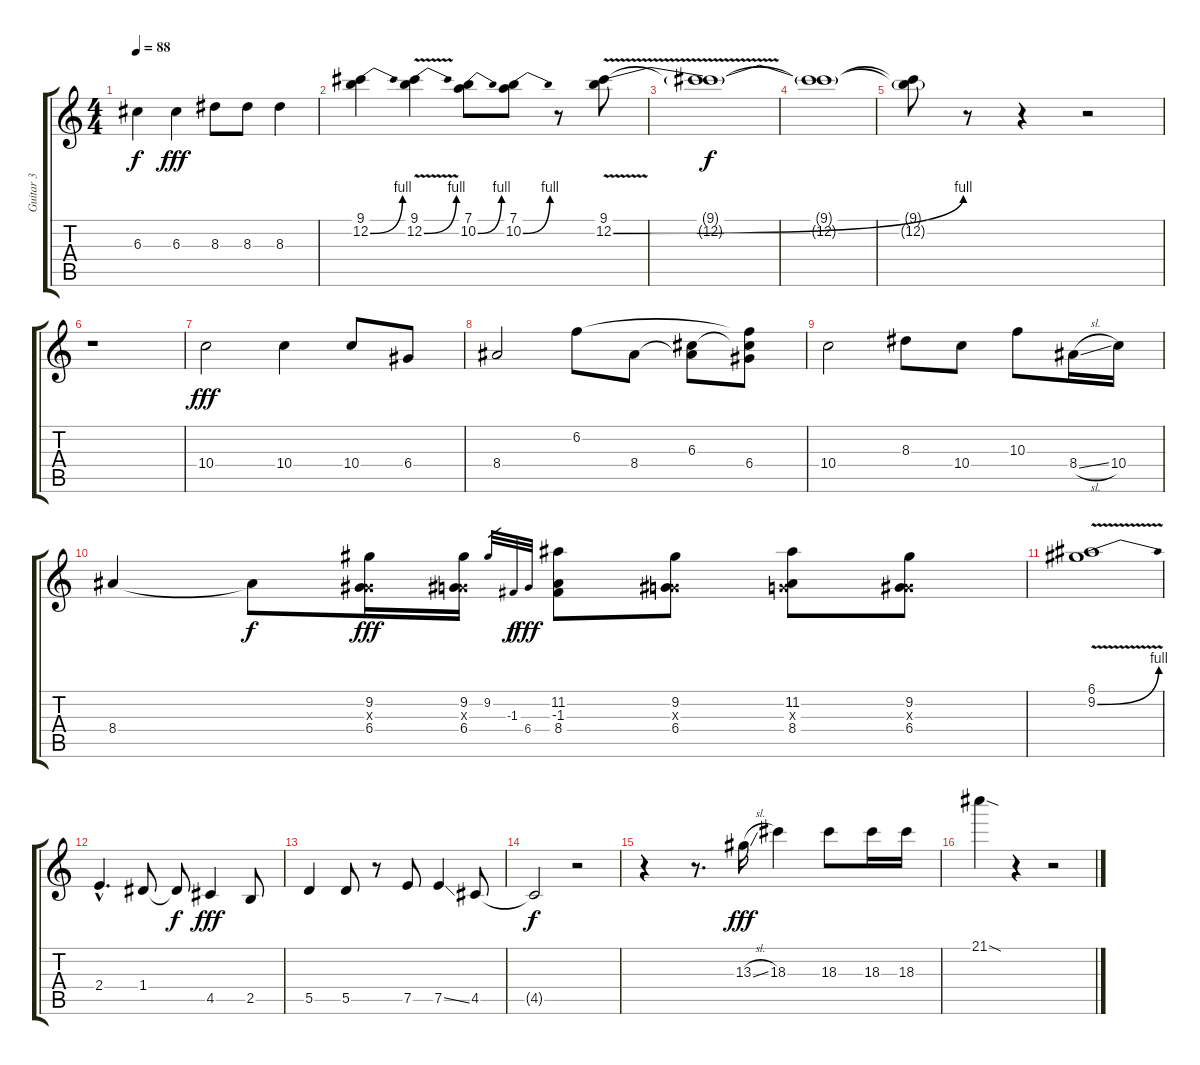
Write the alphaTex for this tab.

\track ("Guitar 3" "Guitar 3") {instrument distortionguitar}
\staff {score tabs}
\tuning (E4 B3 G3 D3 A2 E2) {hide}
\ts (4 4)
\tempo 88
\clef g2
\ks c
6.3{t}.4{dy f} 6.3.4{dy fff} 8.3.8 8.3.8 8.3.4 |
(9.1 12.2{be (bend 0 0 60 4)}).4 (9.1 12.2{be (bend 0 0 60 4) v}).4 (7.1 10.2{be (bend 0 0 60 4)}).8 (7.1 10.2{be (bend 0 0 60 4)}).8 r.8 (9.1 12.2{be (bend 0 0 60 4) v}).8 |
(9.1{t} 12.2{t}).1{dy f} |
(9.1{t} 12.2{t}).1 |
(9.1{t} 12.2{t}).8 r.8 r.4 r.2 |
r.1 |
10.4.2{dy fff} 10.4.4 10.4.8 6.4.8 |
8.4.2 6.2.8 8.4.8 (6.3 8.4{t}).8 (6.2{t} 6.3{t} 6.4).8 |
10.4.2 8.3.8 10.4.8 10.3.8 8.4{sl}.16 10.4.16 |
8.4.4 8.4{t}.8{dy f} (9.2 0.3{x} 6.4).16{dy fff} (9.2 0.3{x} 6.4).16 9.2.32{gr} -1.3.32{gr dy f} 6.4.32{gr dy fff} (11.2 -1.3 8.4).8 (9.2 0.3{x} 6.4).8 (11.2 0.3{x} 8.4).8 (9.2 0.3{x} 6.4).8 |
(6.1 9.2{be (bend 0 0 60 4) v}).1 |
2.4{hac}.4{d} 1.4.8 1.4{t}.8{dy f} 4.5.4{dy fff} 2.5.8 |
5.5.4 5.5.8 r.8 7.5.8 7.5{ss}.4 4.5.8 |
4.5{t}.2{dy f} r.2 |
r.4 r.8{d} 13.3{sl}.16{dy fff} 18.3.4 18.3.8 18.3.16 18.3.16 |
21.1{sod}.4 r.4 r.2
